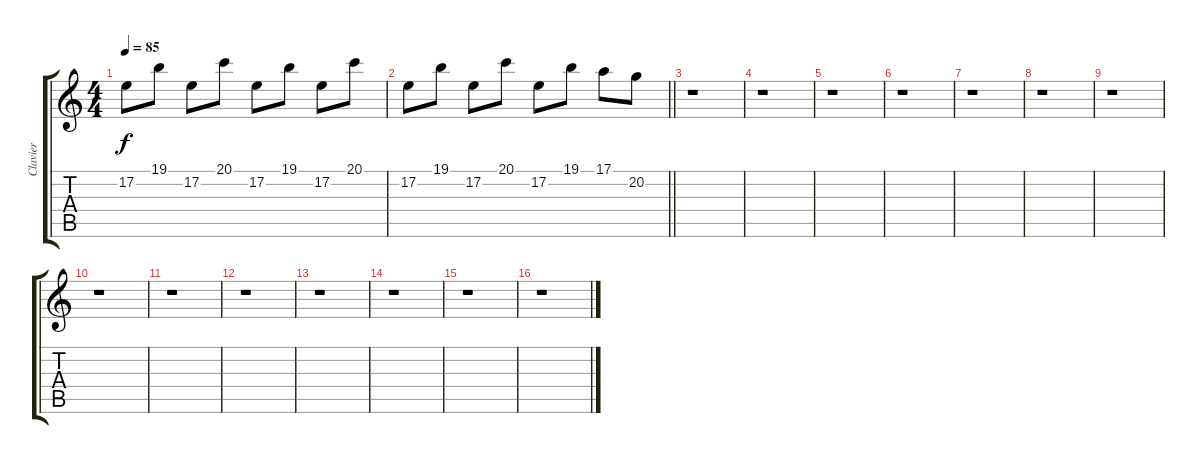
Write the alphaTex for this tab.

\track ("Clavier" "Clavier") {instrument celesta}
\staff {score tabs}
\tuning (E4 B3 G3 D3 A2 E2) {hide}
\ts (4 4)
\tempo 85
\clef g2
\ks c
17.2.8{dy f volume 10} 19.1.8 17.2.8 20.1.8 17.2.8 19.1.8 17.2.8 20.1.8 |
\barLineRight lightlight
17.2.8 19.1.8 17.2.8 20.1.8 17.2.8 19.1.8 17.1.8 20.2.8 |
r.1 |
r.1 |
r.1 |
r.1 |
r.1 |
r.1 |
r.1 |
r.1 |
r.1 |
r.1 |
r.1 |
r.1 |
r.1 |
r.1
